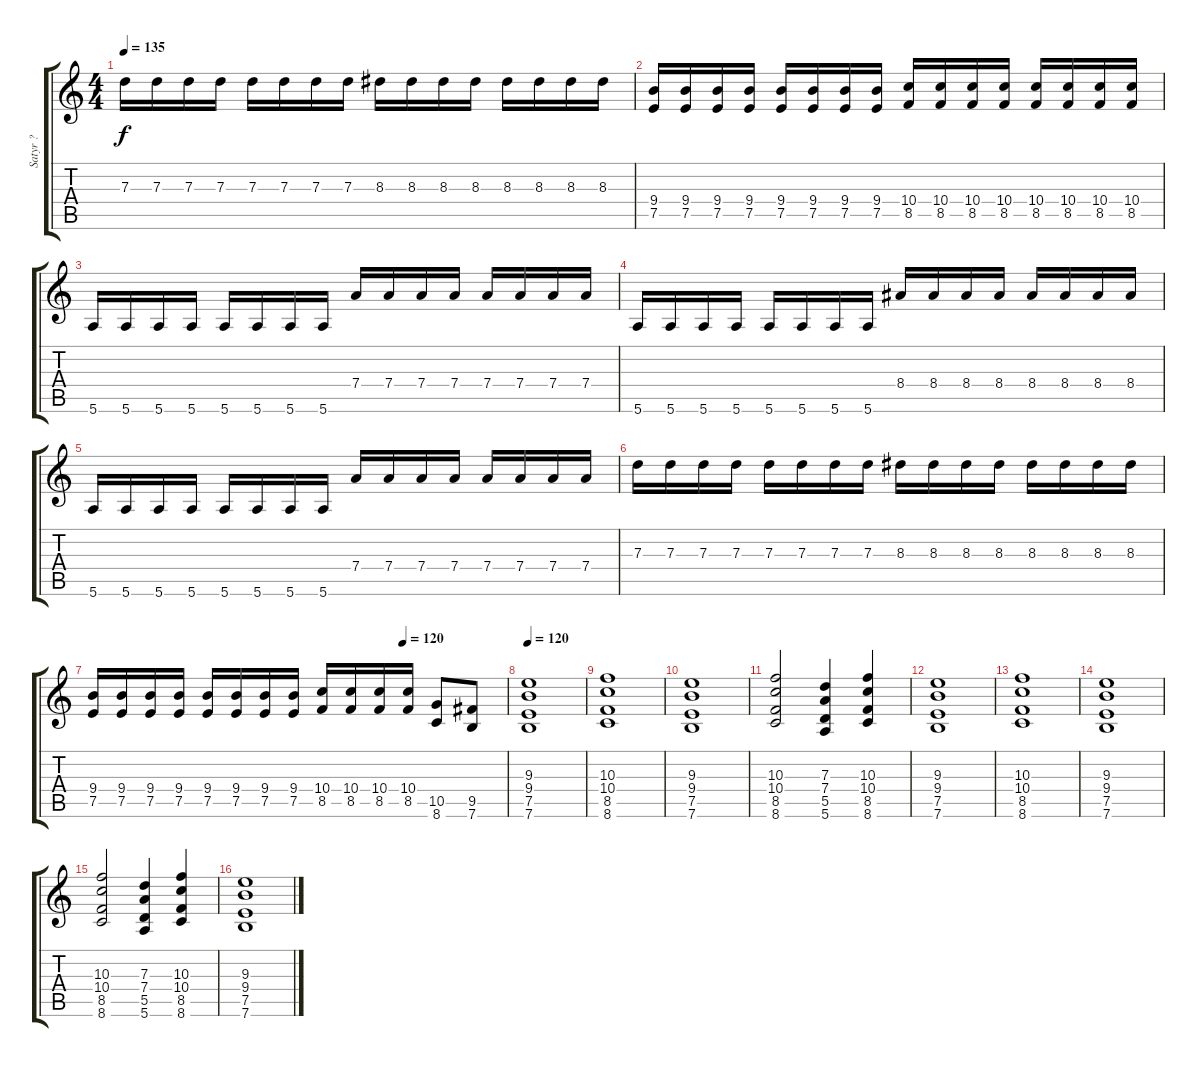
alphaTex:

\track ("Satyr ?" "Satyr ?") {instrument distortionguitar}
\staff {score tabs}
\tuning (E4 B3 G3 D3 A2 E2) {hide}
\ts (4 4)
\tempo 135
\clef g2
\ks c
7.3.16{dy f} 7.3.16 7.3.16 7.3.16 7.3.16 7.3.16 7.3.16 7.3.16 8.3.16 8.3.16 8.3.16 8.3.16 8.3.16 8.3.16 8.3.16 8.3.16 |
(9.4 7.5).16 (9.4 7.5).16 (9.4 7.5).16 (9.4 7.5).16 (9.4 7.5).16 (9.4 7.5).16 (9.4 7.5).16 (9.4 7.5).16 (10.4 8.5).16 (10.4 8.5).16 (10.4 8.5).16 (10.4 8.5).16 (10.4 8.5).16 (10.4 8.5).16 (10.4 8.5).16 (10.4 8.5).16 |
5.6.16 5.6.16 5.6.16 5.6.16 5.6.16 5.6.16 5.6.16 5.6.16 7.4.16 7.4.16 7.4.16 7.4.16 7.4.16 7.4.16 7.4.16 7.4.16 |
5.6.16 5.6.16 5.6.16 5.6.16 5.6.16 5.6.16 5.6.16 5.6.16 8.4.16 8.4.16 8.4.16 8.4.16 8.4.16 8.4.16 8.4.16 8.4.16 |
5.6.16 5.6.16 5.6.16 5.6.16 5.6.16 5.6.16 5.6.16 5.6.16 7.4.16 7.4.16 7.4.16 7.4.16 7.4.16 7.4.16 7.4.16 7.4.16 |
7.3.16 7.3.16 7.3.16 7.3.16 7.3.16 7.3.16 7.3.16 7.3.16 8.3.16 8.3.16 8.3.16 8.3.16 8.3.16 8.3.16 8.3.16 8.3.16 |
\tempo (120 0.75)
(9.4 7.5).16 (9.4 7.5).16 (9.4 7.5).16 (9.4 7.5).16 (9.4 7.5).16 (9.4 7.5).16 (9.4 7.5).16 (9.4 7.5).16 (10.4 8.5).16 (10.4 8.5).16 (10.4 8.5).16 (10.4 8.5).16 (10.5 8.6).8 (9.5 7.6).8 |
\tempo 120
(9.3 9.4 7.5 7.6).1 |
(10.3 10.4 8.5 8.6).1 |
(9.3 9.4 7.5 7.6).1 |
(10.3 10.4 8.5 8.6).2 (7.3 7.4 5.5 5.6).4 (10.3 10.4 8.5 8.6).4 |
(9.3 9.4 7.5 7.6).1 |
(10.3 10.4 8.5 8.6).1 |
(9.3 9.4 7.5 7.6).1 |
(10.3 10.4 8.5 8.6).2 (7.3 7.4 5.5 5.6).4 (10.3 10.4 8.5 8.6).4 |
(9.3 9.4 7.5 7.6).1
